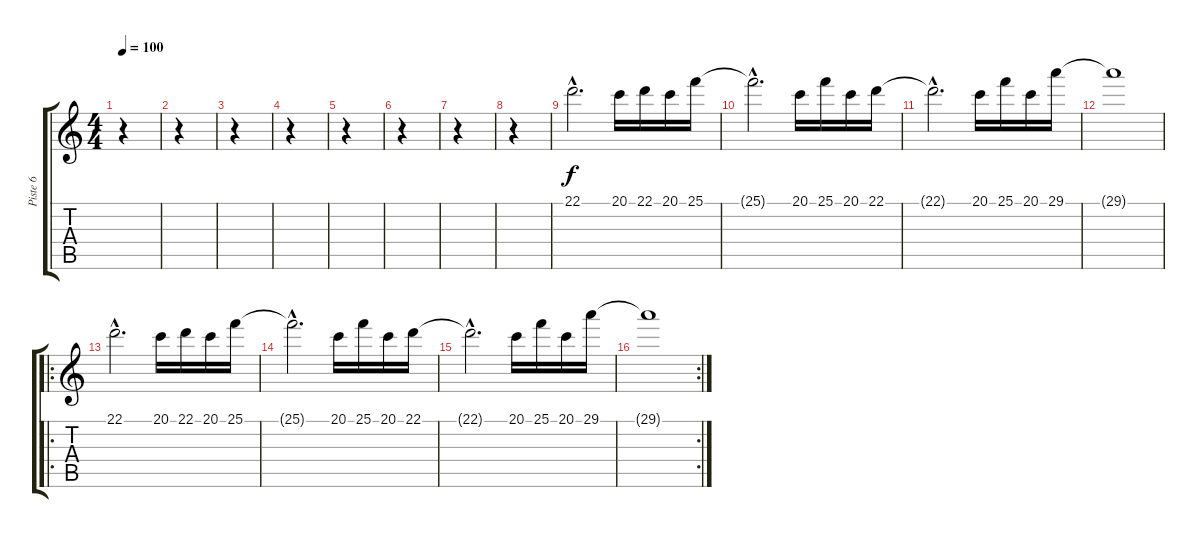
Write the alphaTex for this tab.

\track ("Piste 6" "Piste 6") {instrument lead1square}
\staff {score tabs}
\tuning (E4 B3 G3 D3 A2 E2) {hide}
\ts (4 4)
\tempo 100
\clef g2
\ks c
r.4{dy f} |
r.4 |
r.4 |
r.4 |
r.4 |
r.4 |
r.4 |
r.4 |
22.1{hac}.2{d} 20.1.16 22.1.16 20.1.16 25.1.16 |
25.1{hac t}.2{d} 20.1.16 25.1.16 20.1.16 22.1.16 |
22.1{hac t}.2{d} 20.1.16 25.1.16 20.1.16 29.1.16 |
29.1{t}.1 |
\ro
22.1{hac}.2{d} 20.1.16 22.1.16 20.1.16 25.1.16 |
25.1{hac t}.2{d} 20.1.16 25.1.16 20.1.16 22.1.16 |
22.1{hac t}.2{d} 20.1.16 25.1.16 20.1.16 29.1.16 |
\rc 2
29.1{t}.1
